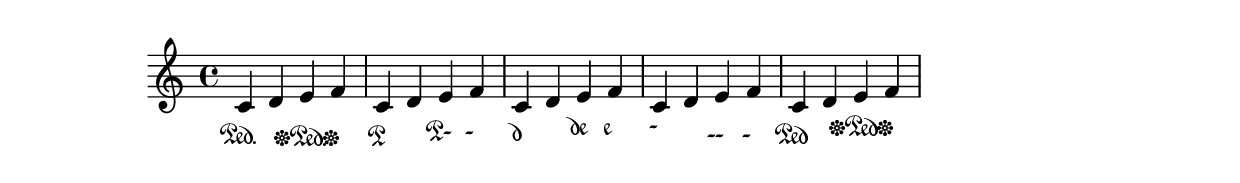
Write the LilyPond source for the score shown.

%% Do not edit this file; it is automatically
%% generated from LSR http://lsr.dsi.unimi.it
%% This file is in the public domain.
\version "2.13.20"

\header {
  lsrtags = "keyboards, tweaks-and-overrides"

%% Translation of GIT committish: 0b55335aeca1de539bf1125b717e0c21bb6fa31b
  texidoces = "
Se puede usar @code{Staff.pedalSustainStrings} para fijar el texto de
las indicaciones de pisar pedal y levantar pedal.  Observe que las
únicas cadenas válidas son las que están en la lista de glifos de
pedal: los valores que aparecen en este fragmento de código son una
relación exhaustiva.

"
  doctitlees = "Modificar el texto de las indicaciones de pedal"



  texidoc = "
@code{Staff.pedalSustainStrings} can be used to set the text used for
pedal down and up.  Note that the only valid strings are those found in
the list of pedal glyphs - the values used this snippet constitute an
exhaustive list.

"
  doctitle = "Changing the text for sustain markings"
} % begin verbatim

sustainNotes = { c4\sustainOn d e\sustainOff\sustainOn f\sustainOff }

\relative c' {
  \sustainNotes
  \set Staff.pedalSustainStrings = #'("P" "P-" "-")
  \sustainNotes
  \set Staff.pedalSustainStrings = #'("d" "de" "e")
  \sustainNotes
  \set Staff.pedalSustainStrings = #'("M" "M-" "-")
  \sustainNotes
  \set Staff.pedalSustainStrings = #'("Ped" "*Ped" "*")
  \sustainNotes
}
